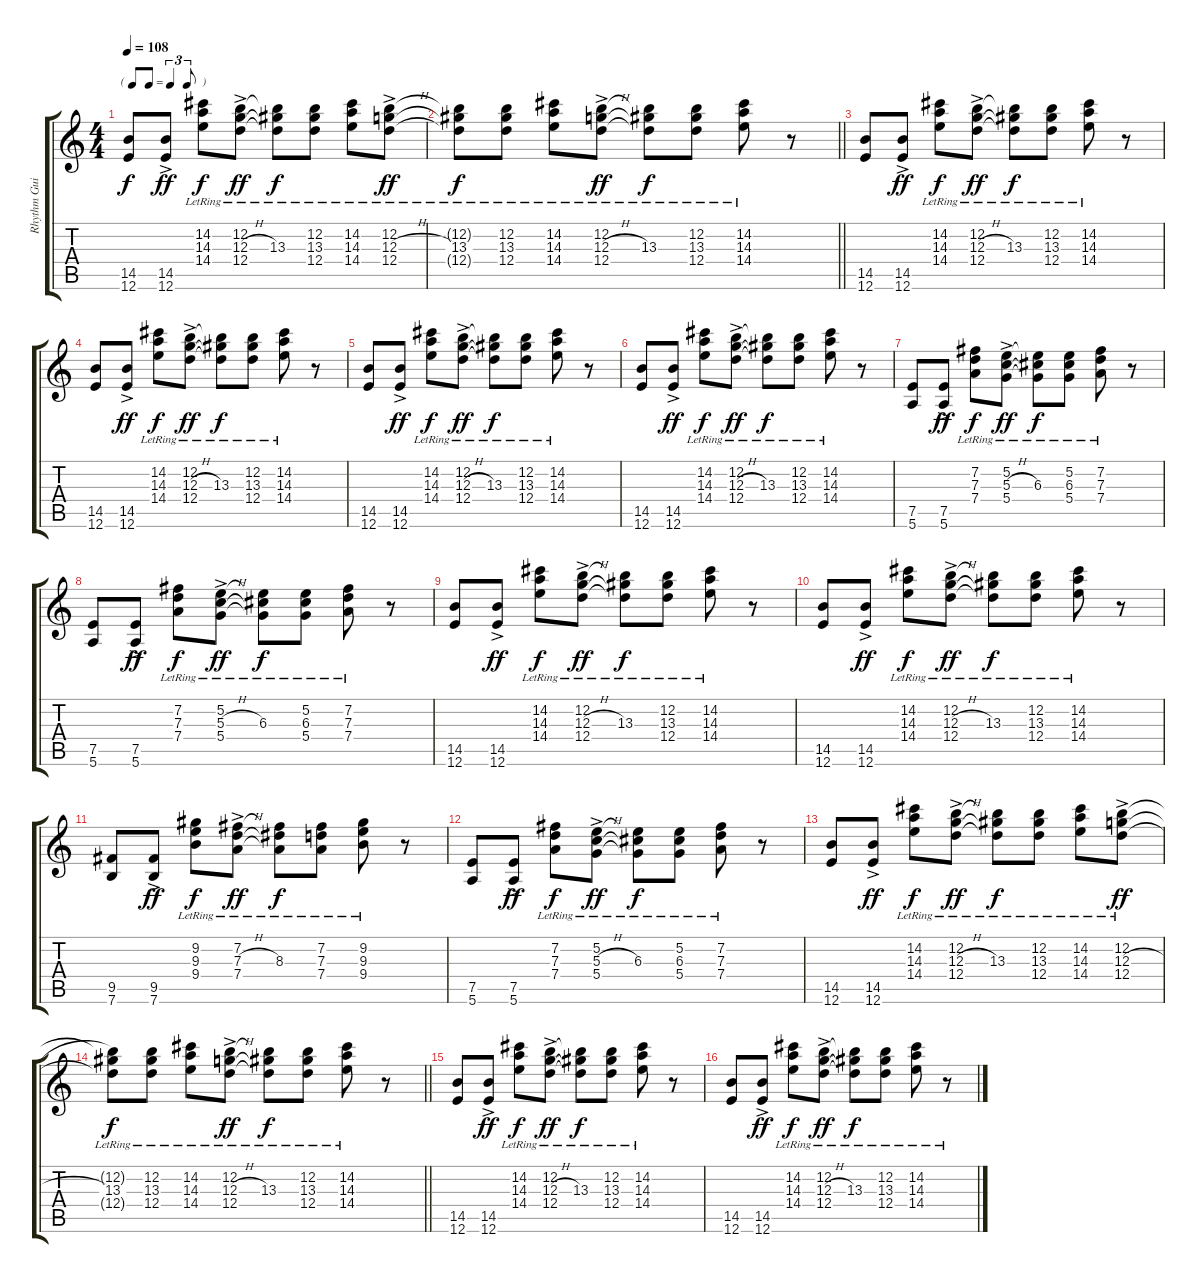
\track ("Rhythm Guitar" "Rhythm Gui") {instrument overdrivenguitar}
\staff {score tabs}
\tuning (E4 B3 G3 D3 A2 E2) {hide}
\ts (4 4)
\tf triplet8th
\tempo 108
\clef g2
\ks c
(14.5 12.6).8{dy f} (14.5{ac} 12.6{ac}).8{dy ff} (14.2{lr} 14.3{lr} 14.4{lr}).8{dy f} (12.2{ac lr} 12.3{h ac lr} 12.4{ac lr}).8{dy ff} (12.2{t} 13.3{lr} 12.4{t}).8{dy f} (12.2{lr} 13.3{lr} 12.4{lr}).8 (14.2{lr} 14.3{lr} 14.4{lr}).8 (12.2{ac lr} 12.3{h ac lr} 12.4{ac lr}).8{dy ff} |
\barLineRight lightlight
(12.2{t} 13.3{lr} 12.4{t}).8{dy f} (12.2{lr} 13.3{lr} 12.4{lr}).8 (14.2{lr} 14.3{lr} 14.4{lr}).8 (12.2{ac lr} 12.3{h ac lr} 12.4{ac lr}).8{dy ff} (12.2{t} 13.3{lr} 12.4{t}).8{dy f} (12.2{lr} 13.3{lr} 12.4{lr}).8 (14.2{lr} 14.3{lr} 14.4{lr}).8 r.8 |
(14.5 12.6).8 (14.5{ac} 12.6{ac}).8{dy ff} (14.2{lr} 14.3{lr} 14.4{lr}).8{dy f} (12.2{ac lr} 12.3{h ac lr} 12.4{ac lr}).8{dy ff} (12.2{t} 13.3{lr} 12.4{t}).8{dy f} (12.2{lr} 13.3{lr} 12.4{lr}).8 (14.2{lr} 14.3{lr} 14.4{lr}).8 r.8 |
(14.5 12.6).8 (14.5{ac} 12.6{ac}).8{dy ff} (14.2{lr} 14.3{lr} 14.4{lr}).8{dy f} (12.2{ac lr} 12.3{h ac lr} 12.4{ac lr}).8{dy ff} (12.2{t} 13.3{lr} 12.4{t}).8{dy f} (12.2{lr} 13.3{lr} 12.4{lr}).8 (14.2{lr} 14.3{lr} 14.4{lr}).8 r.8 |
(14.5 12.6).8 (14.5{ac} 12.6{ac}).8{dy ff} (14.2{lr} 14.3{lr} 14.4{lr}).8{dy f} (12.2{ac lr} 12.3{h ac lr} 12.4{ac lr}).8{dy ff} (12.2{t} 13.3{lr} 12.4{t}).8{dy f} (12.2{lr} 13.3{lr} 12.4{lr}).8 (14.2{lr} 14.3{lr} 14.4{lr}).8 r.8 |
(14.5 12.6).8 (14.5{ac} 12.6{ac}).8{dy ff} (14.2{lr} 14.3{lr} 14.4{lr}).8{dy f} (12.2{ac lr} 12.3{h ac lr} 12.4{ac lr}).8{dy ff} (12.2{t} 13.3{lr} 12.4{t}).8{dy f} (12.2{lr} 13.3{lr} 12.4{lr}).8 (14.2{lr} 14.3{lr} 14.4{lr}).8 r.8 |
(7.5 5.6).8 (7.5{ac} 5.6{ac}).8{dy ff} (7.2{lr} 7.3{lr} 7.4{lr}).8{dy f} (5.2{ac lr} 5.3{h ac lr} 5.4{ac lr}).8{dy ff} (5.2{t} 6.3{lr} 5.4{t}).8{dy f} (5.2{lr} 6.3{lr} 5.4{lr}).8 (7.2{lr} 7.3{lr} 7.4{lr}).8 r.8 |
(7.5 5.6).8 (7.5{ac} 5.6{ac}).8{dy ff} (7.2{lr} 7.3{lr} 7.4{lr}).8{dy f} (5.2{ac lr} 5.3{h ac lr} 5.4{ac lr}).8{dy ff} (5.2{t} 6.3{lr} 5.4{t}).8{dy f} (5.2{lr} 6.3{lr} 5.4{lr}).8 (7.2{lr} 7.3{lr} 7.4{lr}).8 r.8 |
(14.5 12.6).8 (14.5{ac} 12.6{ac}).8{dy ff} (14.2{lr} 14.3{lr} 14.4{lr}).8{dy f} (12.2{ac lr} 12.3{h ac lr} 12.4{ac lr}).8{dy ff} (12.2{t} 13.3{lr} 12.4{t}).8{dy f} (12.2{lr} 13.3{lr} 12.4{lr}).8 (14.2{lr} 14.3{lr} 14.4{lr}).8 r.8 |
(14.5 12.6).8 (14.5{ac} 12.6{ac}).8{dy ff} (14.2{lr} 14.3{lr} 14.4{lr}).8{dy f} (12.2{ac lr} 12.3{h ac lr} 12.4{ac lr}).8{dy ff} (12.2{t} 13.3{lr} 12.4{t}).8{dy f} (12.2{lr} 13.3{lr} 12.4{lr}).8 (14.2{lr} 14.3{lr} 14.4{lr}).8 r.8 |
(9.5 7.6).8 (9.5{ac} 7.6{ac}).8{dy ff} (9.2{lr} 9.3{lr} 9.4{lr}).8{dy f} (7.2{ac lr} 7.3{h ac lr} 7.4{ac lr}).8{dy ff} (7.2{t} 8.3{lr} 7.4{t}).8{dy f} (7.2{lr} 7.3{lr} 7.4{lr}).8 (9.2{lr} 9.3{lr} 9.4{lr}).8 r.8 |
(7.5 5.6).8 (7.5{ac} 5.6{ac}).8{dy ff} (7.2{lr} 7.3{lr} 7.4{lr}).8{dy f} (5.2{ac lr} 5.3{h ac lr} 5.4{ac lr}).8{dy ff} (5.2{t} 6.3{lr} 5.4{t}).8{dy f} (5.2{lr} 6.3{lr} 5.4{lr}).8 (7.2{lr} 7.3{lr} 7.4{lr}).8 r.8 |
(14.5 12.6).8 (14.5{ac} 12.6{ac}).8{dy ff} (14.2{lr} 14.3{lr} 14.4{lr}).8{dy f} (12.2{ac lr} 12.3{h ac lr} 12.4{ac lr}).8{dy ff} (12.2{t} 13.3{lr} 12.4{t}).8{dy f} (12.2{lr} 13.3{lr} 12.4{lr}).8 (14.2{lr} 14.3{lr} 14.4{lr}).8 (12.2{ac lr} 12.3{h ac lr} 12.4{ac lr}).8{dy ff} |
\barLineRight lightlight
(12.2{t} 13.3{lr} 12.4{t}).8{dy f} (12.2{lr} 13.3{lr} 12.4{lr}).8 (14.2{lr} 14.3{lr} 14.4{lr}).8 (12.2{ac lr} 12.3{h ac lr} 12.4{ac lr}).8{dy ff} (12.2{t} 13.3{lr} 12.4{t}).8{dy f} (12.2{lr} 13.3{lr} 12.4{lr}).8 (14.2{lr} 14.3{lr} 14.4{lr}).8 r.8 |
(14.5 12.6).8 (14.5{ac} 12.6{ac}).8{dy ff} (14.2{lr} 14.3{lr} 14.4{lr}).8{dy f} (12.2{ac lr} 12.3{h ac lr} 12.4{ac lr}).8{dy ff} (12.2{t} 13.3{lr} 12.4{t}).8{dy f} (12.2{lr} 13.3{lr} 12.4{lr}).8 (14.2{lr} 14.3{lr} 14.4{lr}).8 r.8 |
(14.5 12.6).8 (14.5{ac} 12.6{ac}).8{dy ff} (14.2{lr} 14.3{lr} 14.4{lr}).8{dy f} (12.2{ac lr} 12.3{h ac lr} 12.4{ac lr}).8{dy ff} (12.2{t} 13.3{lr} 12.4{t}).8{dy f} (12.2{lr} 13.3{lr} 12.4{lr}).8 (14.2{lr} 14.3{lr} 14.4{lr}).8 r.8
